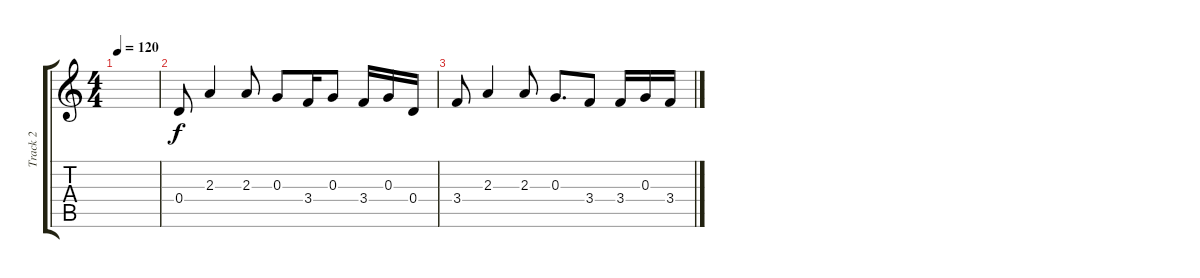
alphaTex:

\track ("Track 2" "Track 2") {instrument distortionguitar}
\staff {score tabs}
\tuning (E4 B3 G3 D3 A2 E2) {hide}
\ts (4 4)
\tempo 120
\clef g2
\ks c
|
0.4.8 2.3.4 2.3.8 0.3.8 3.4.16 0.3.8 3.4.16 0.3.16 0.4.16 |
3.4.8 2.3.4 2.3.8 0.3.8{d} 3.4.8 3.4.16 0.3.16 3.4.16
